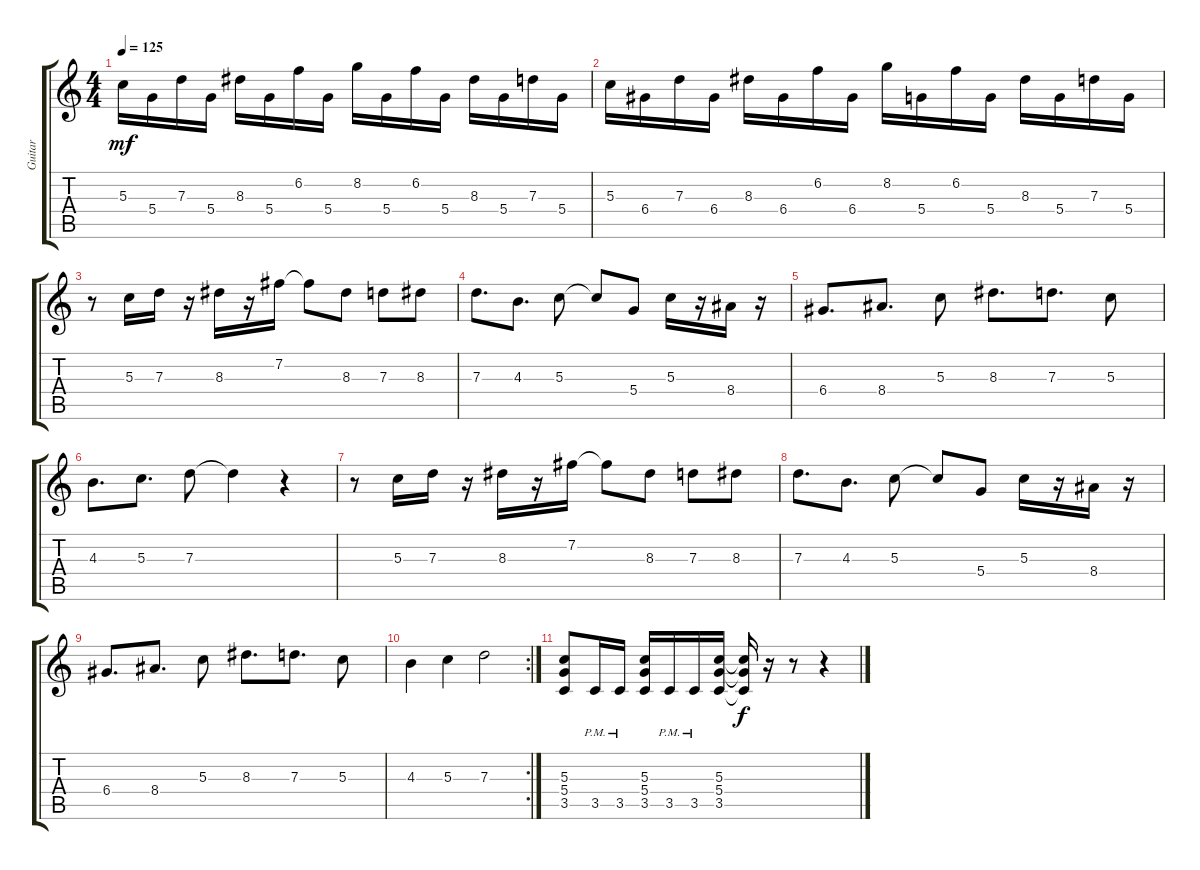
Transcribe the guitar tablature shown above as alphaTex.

\track ("Guitar" "Guitar") {instrument distortionguitar}
\staff {score tabs}
\tuning (E4 B3 G3 D3 A2 E2) {hide}
\ts (4 4)
\tempo 125
\clef g2
\ks c
5.3.16{dy mf} 5.4.16 7.3.16 5.4.16 8.3.16 5.4.16 6.2.16 5.4.16 8.2.16 5.4.16 6.2.16 5.4.16 8.3.16 5.4.16 7.3.16 5.4.16 |
5.3.16 6.4.16 7.3.16 6.4.16 8.3.16 6.4.16 6.2.16 6.4.16 8.2.16 5.4.16 6.2.16 5.4.16 8.3.16 5.4.16 7.3.16 5.4.16 |
r.8 5.3.16 7.3.16 r.16 8.3.16 r.16 7.2.16 7.2{t}.8 8.3.8 7.3.8 8.3.8 |
7.3.8{d} 4.3.8{d} 5.3.8 5.3{t}.8 5.4.8 5.3.16 r.16 8.4.16 r.16 |
6.4.8{d} 8.4.8{d} 5.3.8 8.3.8{d} 7.3.8{d} 5.3.8 |
4.3.8{d} 5.3.8{d} 7.3.8 7.3{t}.4 r.4 |
r.8 5.3.16 7.3.16 r.16 8.3.16 r.16 7.2.16 7.2{t}.8 8.3.8 7.3.8 8.3.8 |
7.3.8{d} 4.3.8{d} 5.3.8 5.3{t}.8 5.4.8 5.3.16 r.16 8.4.16 r.16 |
6.4.8{d} 8.4.8{d} 5.3.8 8.3.8{d} 7.3.8{d} 5.3.8 |
\rc 2
4.3.4 5.3.4 7.3.2 |
(5.3 5.4 3.5).8 3.5{pm}.16 3.5{pm}.16 (5.3 5.4 3.5).16 3.5{pm}.16 3.5{pm}.16 (5.3 5.4 3.5).16 (5.3{t} 5.4{t} 3.5{t}).16{dy f} r.16 r.8 r.4
